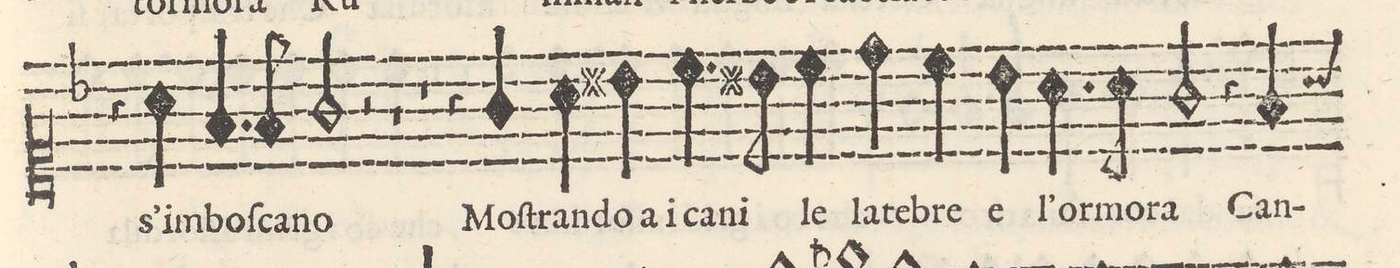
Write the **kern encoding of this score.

**kern	**text
*I"CANTO	*
*clefC1	*
*k[b-]	*
*met(C)	*
*M2/1	*
2r	.
4r	.
4a\	s`im-
4.f/	-boſ-
8f/	-ca-
=9-	=9-
2g/	-no
2r	.
1r	.
=10-	=10-
1r	.
4r	.
4g/	Moſ-
4a\	-tran-
4bn\	-do a
=11-	=11-
4.cc\	i ca-
8bn\	-ni
4cc\	le
4dd\	la-
4cc\	-te-
4b\	-bre e
4.a\	l`or-
8a\	-mo-
=12-	=12-
2g/	-ra
4r	.
4f/	Can-
*-	*-
